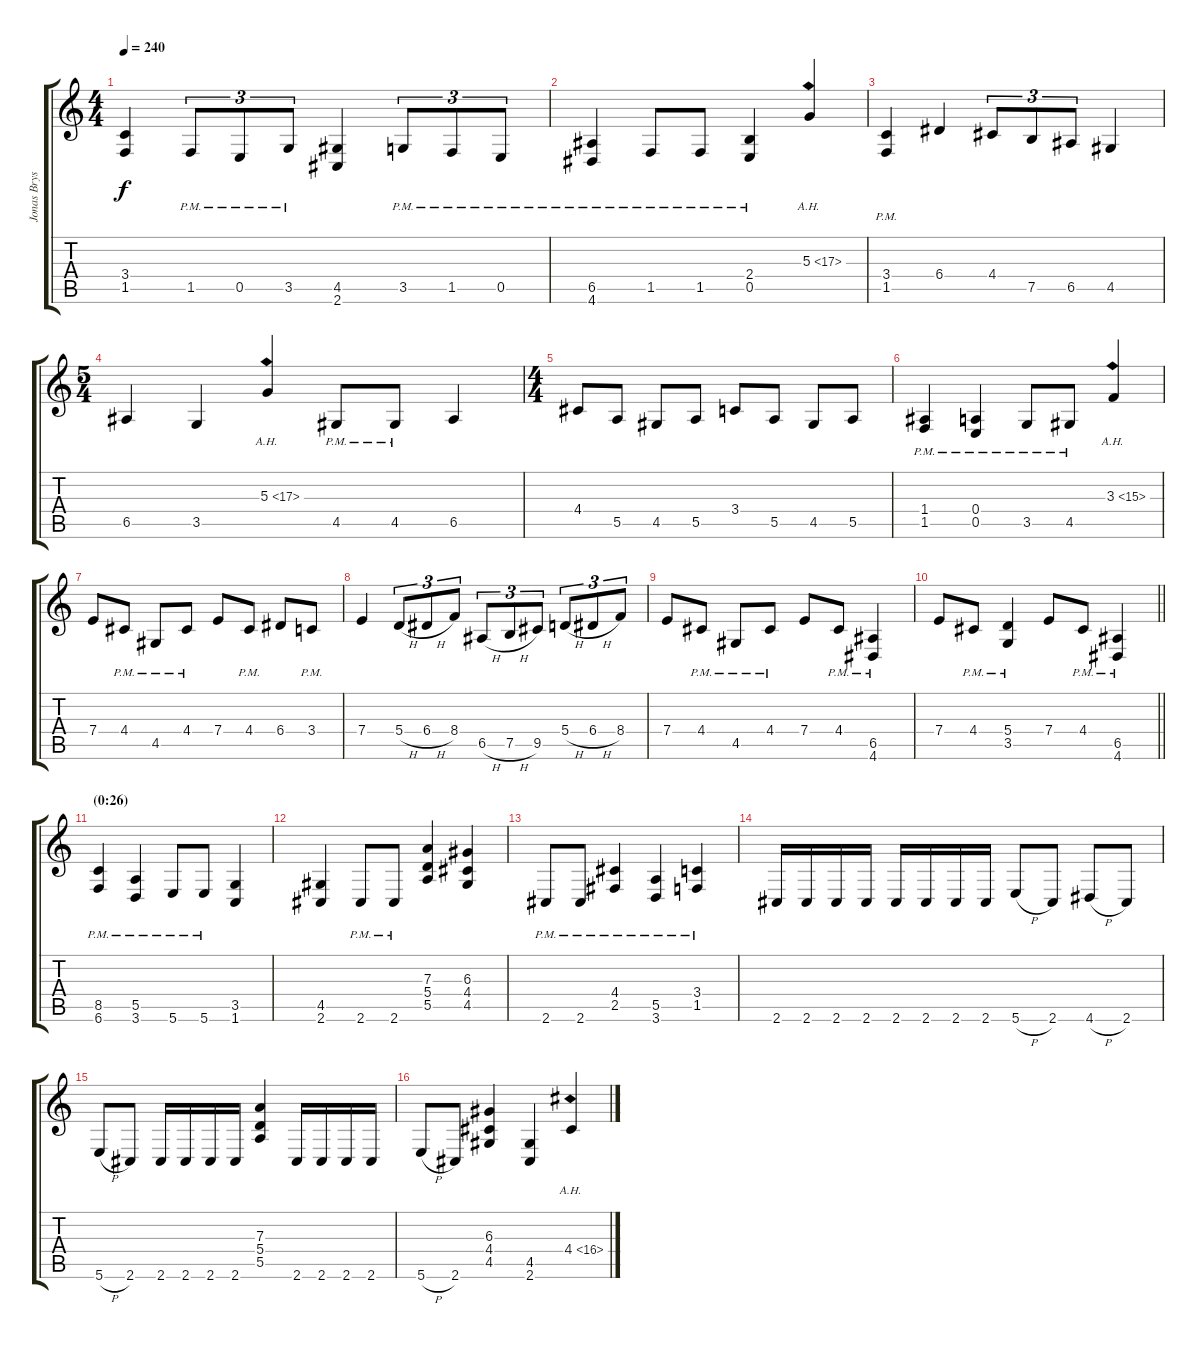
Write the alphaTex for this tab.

\track ("Jonas Bryssling" "Jonas Brys") {instrument distortionguitar}
\staff {score tabs}
\tuning (B3 Gb3 D3 A2 E2 B1) {hide}
\ts (4 4)
\tempo 240
\clef g2
\ks c
(3.4 1.5).4{dy f} 1.5{pm}.8{tu (3 2)} 0.5{pm}.8{tu (3 2)} 3.5{pm}.8{tu (3 2)} (4.5 2.6).4 3.5{pm}.8{tu (3 2)} 1.5{pm}.8{tu (3 2)} 0.5{pm}.8{tu (3 2)} |
(6.5{pm} 4.6{pm}).4 1.5{pm}.8 1.5{pm}.8 (2.4{pm} 0.5{pm}).4 5.3{ah 12}.4 |
(3.4{pm} 1.5{pm}).4 6.4.4 4.4.8{tu (3 2)} 7.5.8{tu (3 2)} 6.5.8{tu (3 2)} 4.5.4 |
\ts (5 4)
6.5.4 3.5.4 5.3{ah 12}.4 4.5{pm}.8 4.5{pm}.8 6.5.4 |
\ts (4 4)
4.4.8 5.5.8 4.5.8 5.5.8 3.4.8 5.5.8 4.5.8 5.5.8 |
(1.4{pm} 1.5{pm}).4 (0.4{pm} 0.5{pm}).4 3.5{pm}.8 4.5{pm}.8 3.3{ah 12}.4 |
7.4.8 4.4{pm}.8 4.5{pm}.8 4.4{pm}.8 7.4.8 4.4{pm}.8 6.4.8 3.4{pm}.8 |
7.4.4 5.4{h}.8{tu (3 2)} 6.4{h}.8{tu (3 2)} 8.4.8{tu (3 2)} 6.5{h}.8{tu (3 2)} 7.5{h}.8{tu (3 2)} 9.5.8{tu (3 2)} 5.4{h}.8{tu (3 2)} 6.4{h}.8{tu (3 2)} 8.4.8{tu (3 2)} |
7.4.8 4.4{pm}.8 4.5{pm}.8 4.4{pm}.8 7.4.8 4.4{pm}.8 (6.5{pm} 4.6{pm}).4 |
\barLineRight lightlight
7.4.8 4.4{pm}.8 (5.4{pm} 3.5{pm}).4 7.4.8 4.4{pm}.8 (6.5{pm} 4.6{pm}).4 |
\section ("" "(0:26)")
(8.5{pm} 6.6{pm}).4 (5.5{pm} 3.6{pm}).4 5.6{pm}.8 5.6{pm}.8 (3.5 1.6).4 |
(4.5 2.6).4 2.6{pm}.8 2.6{pm}.8 (7.3 5.4 5.5).4 (6.3 4.4 4.5).4 |
2.6{pm}.8 2.6{pm}.8 (4.4{pm} 2.5{pm}).4 (5.5{pm} 3.6{pm}).4 (3.4{pm} 1.5{pm}).4 |
2.6.16 2.6.16 2.6.16 2.6.16 2.6.16 2.6.16 2.6.16 2.6.16 5.6{h}.8 2.6.8 4.6{h}.8 2.6.8 |
5.6{h}.8 2.6.8 2.6.16 2.6.16 2.6.16 2.6.16 (7.3 5.4 5.5).4 2.6.16 2.6.16 2.6.16 2.6.16 |
5.6{h}.8 2.6.8 (6.3 4.4 4.5).4 (4.5 2.6).4 4.4{ah 12}.4
